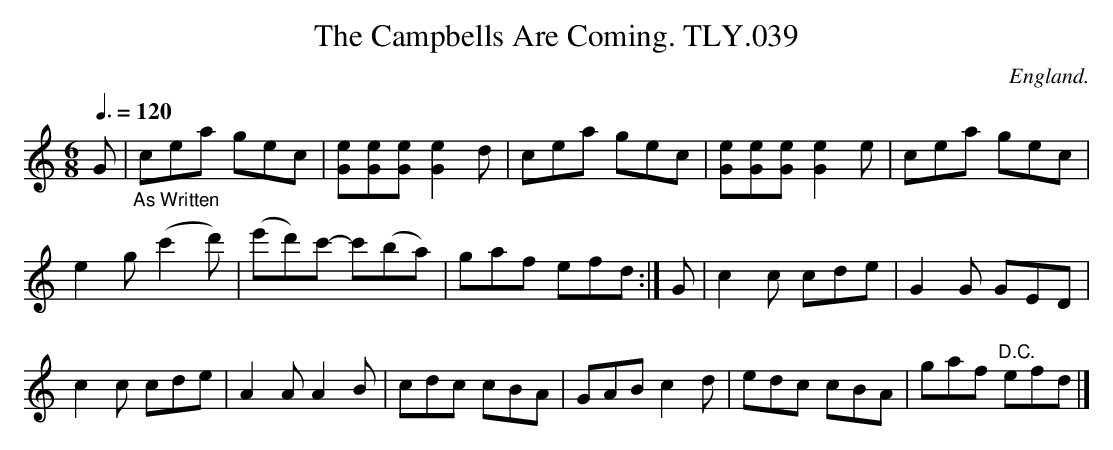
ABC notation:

X:1
T:Campbells Are Coming. TLY.039, The
M:6/8
L:1/8
Q:3/8=120
O:England.
K:C
G|"_As Written"cea gec|[Ge][Ge][Ge] [G2e2] d|cea gec|\
[Ge][Ge][Ge] [G2e2] e|cea gec|
e2 g (c'2d')|(e'd')c'- c'(ba)| gaf efd:|G|c2c cde| G2G GED|
c2c cde|A2A A2B|cdc cBA| GAB c2d|edc cBA|gaf "D.C."efd|]
